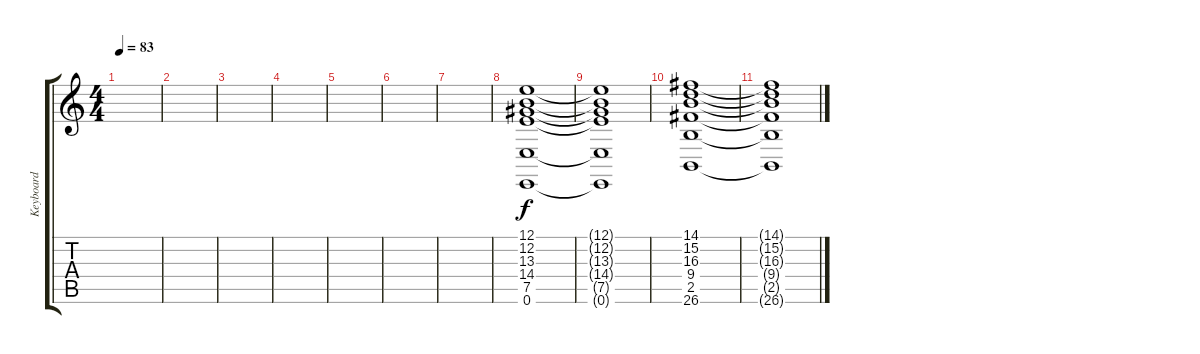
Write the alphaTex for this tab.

\track ("Keyboard" "Keyboard") {instrument rockorgan}
\staff {score tabs}
\tuning (E4 B3 G3 D3 A2 E2) {hide}
\ts (4 4)
\tempo 83
\clef g2
\ks c
|
|
|
|
|
|
|
(12.1 12.2 13.3 14.4 7.5 0.6).1 |
(12.1{t} 12.2{t} 13.3{t} 14.4{t} 7.5{t} 0.6{t}).1 |
(14.1 15.2 16.3 9.4 2.5 26.6).1 |
(14.1{t} 15.2{t} 16.3{t} 9.4{t} 2.5{t} 26.6{t}).1
